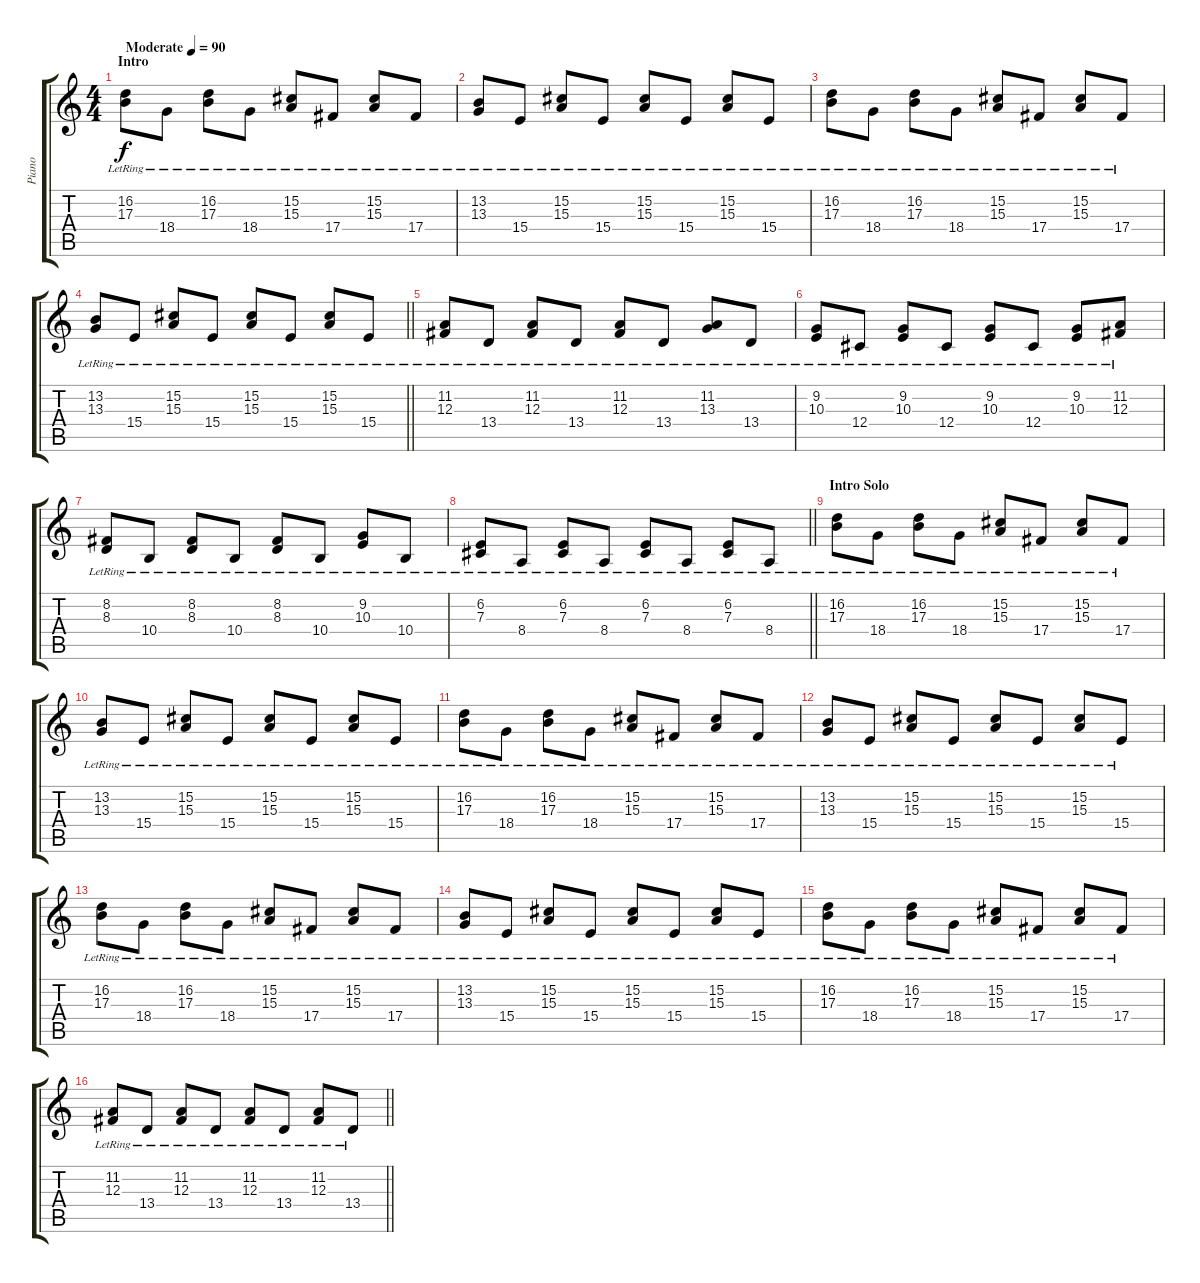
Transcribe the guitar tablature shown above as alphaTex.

\track ("Piano" "Piano") {instrument acousticgrandpiano}
\staff {score tabs}
\tuning (Eb4 Bb3 Gb3 Db3 Ab2 Eb2) {hide}
\ts (4 4)
\section ("" "Intro")
\tempo (90 "Moderate")
\clef g2
\ks c
(16.2{lr} 17.3{lr}).8{dy f instrument acousticgrandpiano} 18.4{lr}.8 (16.2{lr} 17.3{lr}).8 18.4{lr}.8 (15.2{lr} 15.3{lr}).8 17.4{lr}.8 (15.2{lr} 15.3{lr}).8 17.4{lr}.8 |
(13.2{lr} 13.3{lr}).8 15.4{lr}.8 (15.2{lr} 15.3{lr}).8 15.4{lr}.8 (15.2{lr} 15.3{lr}).8 15.4{lr}.8 (15.2{lr} 15.3{lr}).8 15.4{lr}.8 |
(16.2{lr} 17.3{lr}).8 18.4{lr}.8 (16.2{lr} 17.3{lr}).8 18.4{lr}.8 (15.2{lr} 15.3{lr}).8 17.4{lr}.8 (15.2{lr} 15.3{lr}).8 17.4{lr}.8 |
\barLineRight lightlight
(13.2{lr} 13.3{lr}).8 15.4{lr}.8 (15.2{lr} 15.3{lr}).8 15.4{lr}.8 (15.2{lr} 15.3{lr}).8 15.4{lr}.8 (15.2{lr} 15.3{lr}).8 15.4{lr}.8 |
(11.2{lr} 12.3{lr}).8 13.4{lr}.8 (11.2{lr} 12.3{lr}).8 13.4{lr}.8 (11.2{lr} 12.3{lr}).8 13.4{lr}.8 (11.2{lr} 13.3{lr}).8 13.4{lr}.8 |
(9.2{lr} 10.3{lr}).8 12.4{lr}.8 (9.2{lr} 10.3{lr}).8 12.4{lr}.8 (9.2{lr} 10.3{lr}).8 12.4{lr}.8 (9.2{lr} 10.3{lr}).8 (11.2{lr} 12.3{lr}).8 |
(8.2{lr} 8.3{lr}).8 10.4{lr}.8 (8.2{lr} 8.3{lr}).8 10.4{lr}.8 (8.2{lr} 8.3{lr}).8 10.4{lr}.8 (9.2{lr} 10.3{lr}).8 10.4{lr}.8 |
\barLineRight lightlight
(6.2{lr} 7.3{lr}).8 8.4{lr}.8 (6.2{lr} 7.3{lr}).8 8.4{lr}.8 (6.2{lr} 7.3{lr}).8 8.4{lr}.8 (6.2{lr} 7.3{lr}).8 8.4{lr}.8 |
\section ("" "Intro Solo")
(16.2{lr} 17.3{lr}).8 18.4{lr}.8 (16.2{lr} 17.3{lr}).8 18.4{lr}.8 (15.2{lr} 15.3{lr}).8 17.4{lr}.8 (15.2{lr} 15.3{lr}).8 17.4{lr}.8 |
(13.2{lr} 13.3{lr}).8 15.4{lr}.8 (15.2{lr} 15.3{lr}).8 15.4{lr}.8 (15.2{lr} 15.3{lr}).8 15.4{lr}.8 (15.2{lr} 15.3{lr}).8 15.4{lr}.8 |
(16.2{lr} 17.3{lr}).8 18.4{lr}.8 (16.2{lr} 17.3{lr}).8 18.4{lr}.8 (15.2{lr} 15.3{lr}).8 17.4{lr}.8 (15.2{lr} 15.3{lr}).8 17.4{lr}.8 |
(13.2{lr} 13.3{lr}).8 15.4{lr}.8 (15.2{lr} 15.3{lr}).8 15.4{lr}.8 (15.2{lr} 15.3{lr}).8 15.4{lr}.8 (15.2{lr} 15.3{lr}).8 15.4{lr}.8 |
(16.2{lr} 17.3{lr}).8 18.4{lr}.8 (16.2{lr} 17.3{lr}).8 18.4{lr}.8 (15.2{lr} 15.3{lr}).8 17.4{lr}.8 (15.2{lr} 15.3{lr}).8 17.4{lr}.8 |
(13.2{lr} 13.3{lr}).8 15.4{lr}.8 (15.2{lr} 15.3{lr}).8 15.4{lr}.8 (15.2{lr} 15.3{lr}).8 15.4{lr}.8 (15.2{lr} 15.3{lr}).8 15.4{lr}.8 |
(16.2{lr} 17.3{lr}).8 18.4{lr}.8 (16.2{lr} 17.3{lr}).8 18.4{lr}.8 (15.2{lr} 15.3{lr}).8 17.4{lr}.8 (15.2{lr} 15.3{lr}).8 17.4{lr}.8 |
\barLineRight lightlight
(11.2{lr} 12.3{lr}).8 13.4{lr}.8 (11.2{lr} 12.3{lr}).8 13.4{lr}.8 (11.2{lr} 12.3{lr}).8 13.4{lr}.8 (11.2{lr} 12.3{lr}).8 13.4{lr}.8
